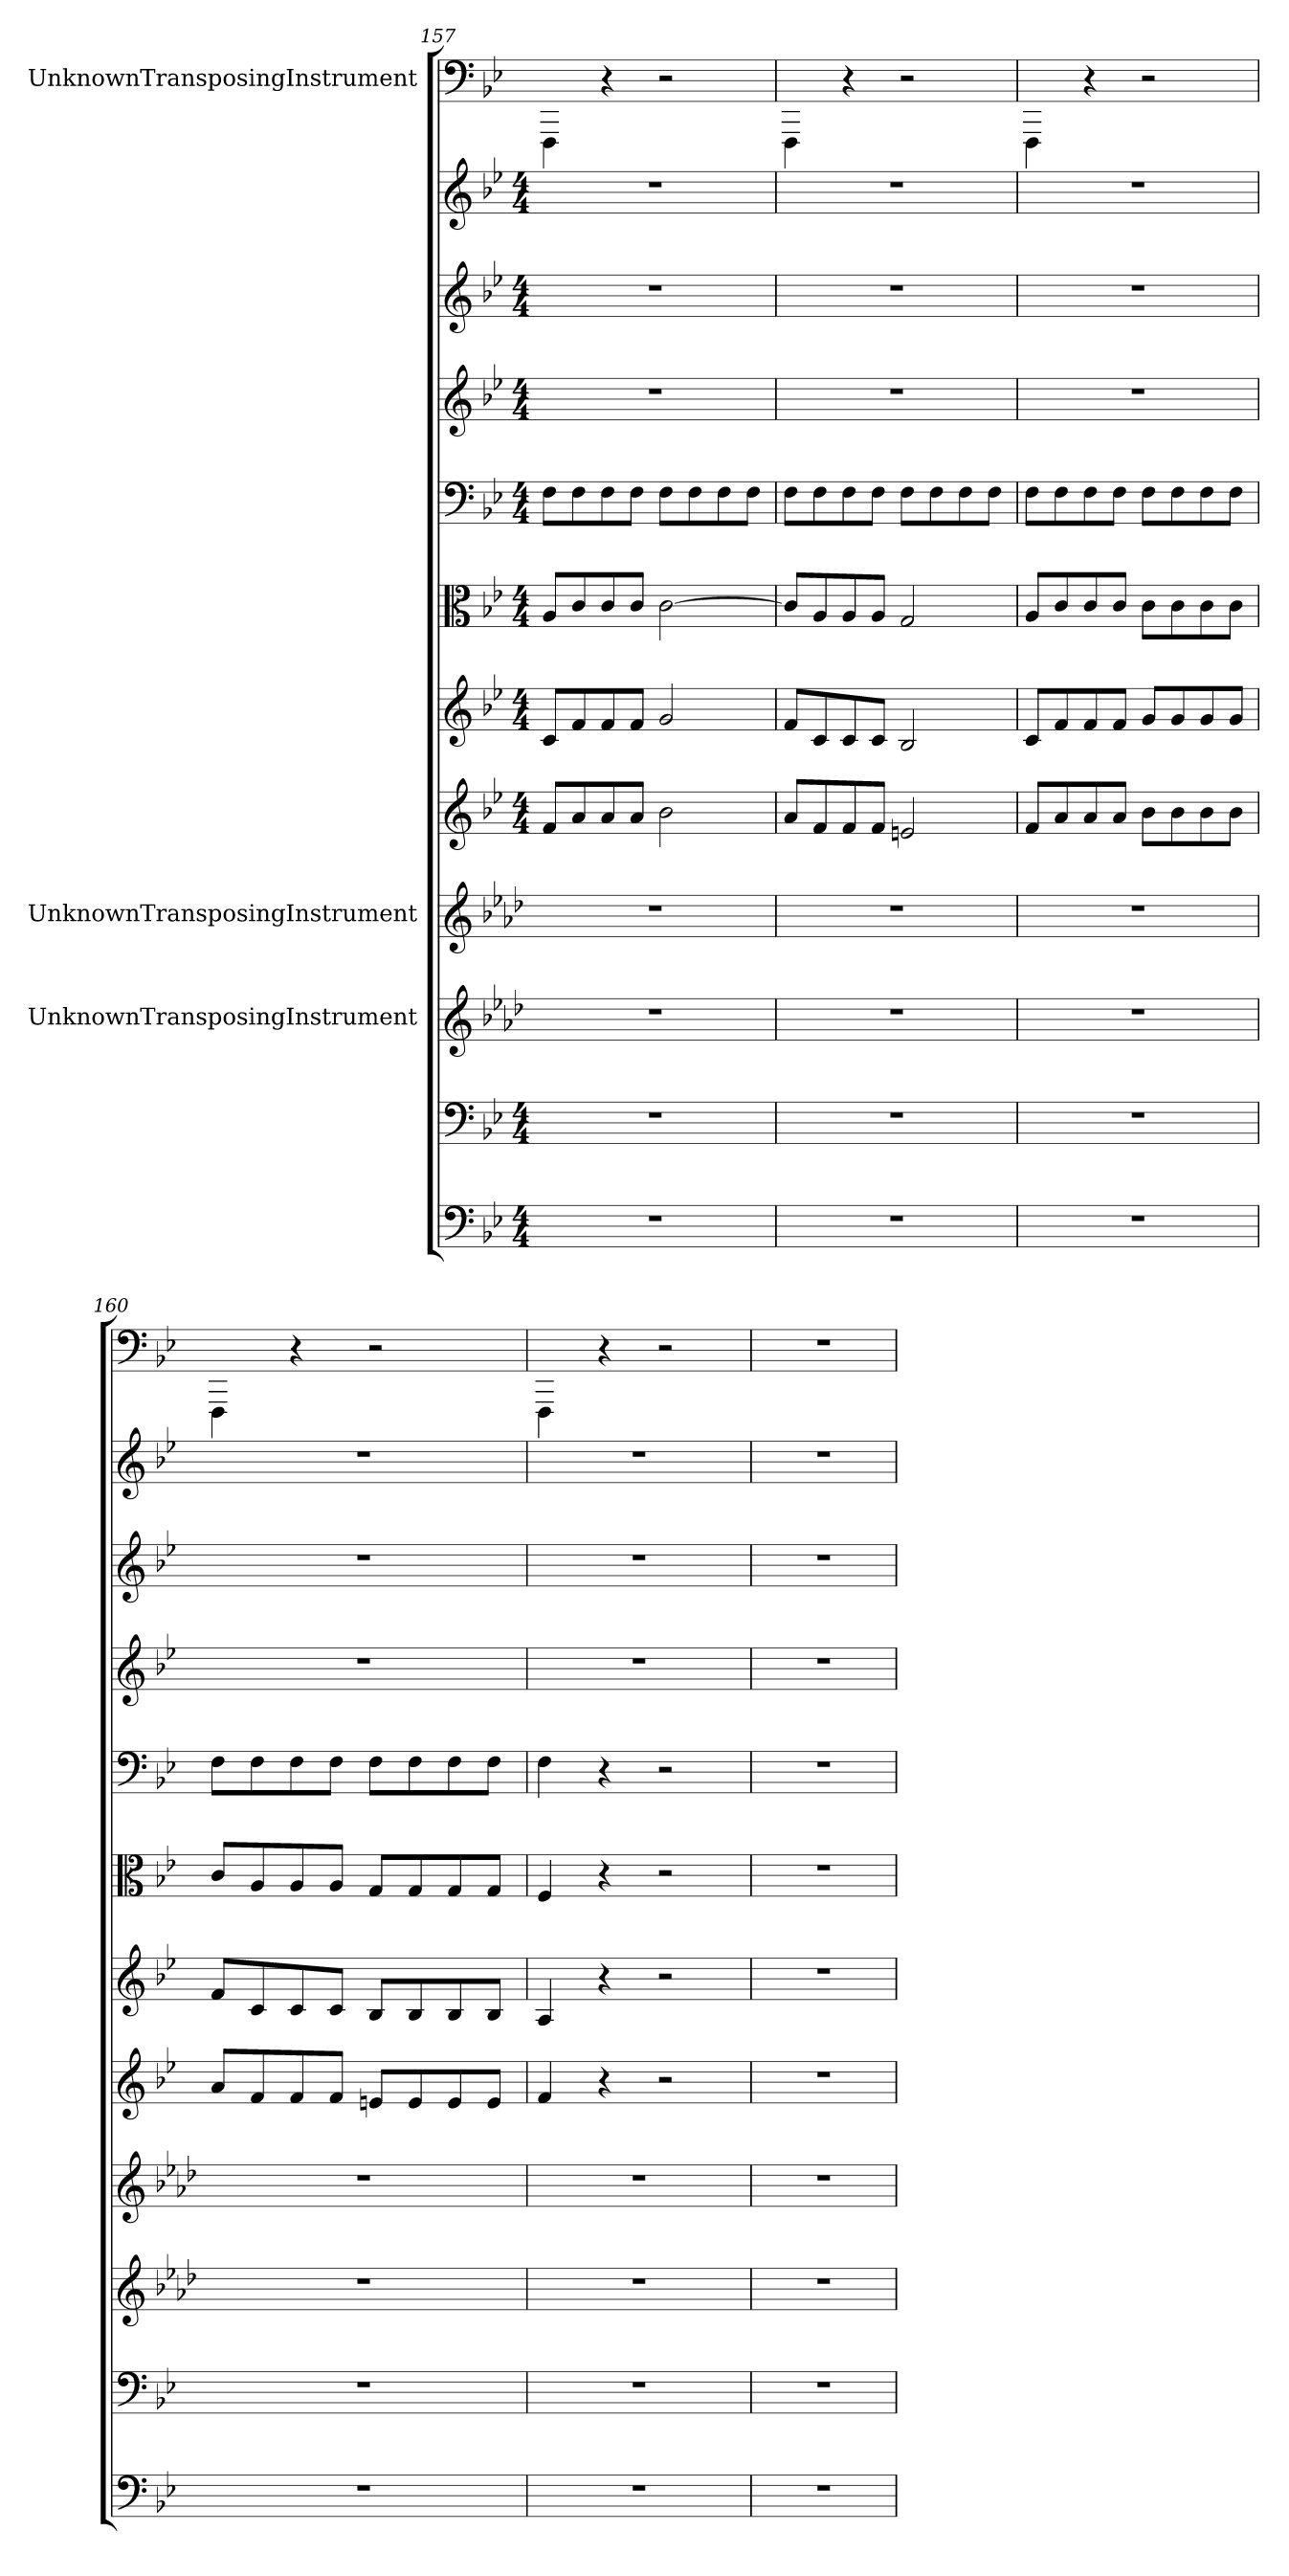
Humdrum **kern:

**kern	**kern	**kern	**kern	**kern	**kern	**kern	**kern	**kern	**kern	**kern	**kern
*part12	*part11	*part10	*part9	*part8	*part7	*part6	*part5	*part4	*part3	*part2	*part1
*staff12	*staff11	*staff10	*staff9	*staff8	*staff7	*staff6	*staff5	*staff4	*staff3	*staff2	*staff1
*	*	*I"UnknownTransposingInstrument	*I"UnknownTransposingInstrument	*	*	*	*	*	*	*	*I"UnknownTransposingInstrument
*clefF4	*clefF4	*clefG2	*clefG2	*clefG2	*clefG2	*clefC3	*clefF4	*clefG2	*clefG2	*clefG2	*clefF4
*	*	*ITrd-1c-2	*ITrd-1c-2	*	*	*	*	*	*	*	*ITrd-7c-12
*k[b-e-]	*k[b-e-]	*k[b-e-]	*k[b-e-]	*k[b-e-]	*k[b-e-]	*k[b-e-]	*k[b-e-]	*k[b-e-]	*k[b-e-]	*k[b-e-]	*k[b-e-]
*M4/4	*M4/4	*	*	*M4/4	*M4/4	*M4/4	*M4/4	*M4/4	*M4/4	*M4/4	*
=157	=157	=157	=157	=157	=157	=157	=157	=157	=157	=157	=157
1r	1r	1r	1r	8f/L	8c/L	8A/L	8F\L	1r	1r	1r	4FF\
.	.	.	.	8a/	8f/	8c/	8F\	.	.	.	.
.	.	.	.	8a/	8f/	8c/	8F\	.	.	.	4r
.	.	.	.	8a/J	8f/J	8c/J	8F\J	.	.	.	.
.	.	.	.	2b-\	2g/	[2c\	8F\L	.	.	.	2r
.	.	.	.	.	.	.	8F\	.	.	.	.
.	.	.	.	.	.	.	8F\	.	.	.	.
.	.	.	.	.	.	.	8F\J	.	.	.	.
=158	=158	=158	=158	=158	=158	=158	=158	=158	=158	=158	=158
1r	1r	1r	1r	8a/L	8f/L	8c/L]	8F\L	1r	1r	1r	4FF\
.	.	.	.	8f/	8c/	8A/	8F\	.	.	.	.
.	.	.	.	8f/	8c/	8A/	8F\	.	.	.	4r
.	.	.	.	8f/J	8c/J	8A/J	8F\J	.	.	.	.
.	.	.	.	2en/	2B-/	2G/	8F\L	.	.	.	2r
.	.	.	.	.	.	.	8F\	.	.	.	.
.	.	.	.	.	.	.	8F\	.	.	.	.
.	.	.	.	.	.	.	8F\J	.	.	.	.
=159	=159	=159	=159	=159	=159	=159	=159	=159	=159	=159	=159
1r	1r	1r	1r	8f/L	8c/L	8A/L	8F\L	1r	1r	1r	4FF\
.	.	.	.	8a/	8f/	8c/	8F\	.	.	.	.
.	.	.	.	8a/	8f/	8c/	8F\	.	.	.	4r
.	.	.	.	8a/J	8f/J	8c/J	8F\J	.	.	.	.
.	.	.	.	8b-\L	8g/L	8c\L	8F\L	.	.	.	2r
.	.	.	.	8b-\	8g/	8c\	8F\	.	.	.	.
.	.	.	.	8b-\	8g/	8c\	8F\	.	.	.	.
.	.	.	.	8b-\J	8g/J	8c\J	8F\J	.	.	.	.
=160	=160	=160	=160	=160	=160	=160	=160	=160	=160	=160	=160
1r	1r	1r	1r	8a/L	8f/L	8c/L	8F\L	1r	1r	1r	4FF\
.	.	.	.	8f/	8c/	8A/	8F\	.	.	.	.
.	.	.	.	8f/	8c/	8A/	8F\	.	.	.	4r
.	.	.	.	8f/J	8c/J	8A/J	8F\J	.	.	.	.
.	.	.	.	8en/L	8B-/L	8G/L	8F\L	.	.	.	2r
.	.	.	.	8e/	8B-/	8G/	8F\	.	.	.	.
.	.	.	.	8e/	8B-/	8G/	8F\	.	.	.	.
.	.	.	.	8e/J	8B-/J	8G/J	8F\J	.	.	.	.
=161	=161	=161	=161	=161	=161	=161	=161	=161	=161	=161	=161
1r	1r	1r	1r	4f/	4A/	4F/	4F\	1r	1r	1r	4FF\
.	.	.	.	4r	4r	4r	4r	.	.	.	4r
.	.	.	.	2r	2r	2r	2r	.	.	.	2r
=162	=162	=162	=162	=162	=162	=162	=162	=162	=162	=162	=162
1r	1r	1r	1r	1r	1r	1r	1r	1r	1r	1r	1r
=	=	=	=	=	=	=	=	=	=	=	=
*-	*-	*-	*-	*-	*-	*-	*-	*-	*-	*-	*-
